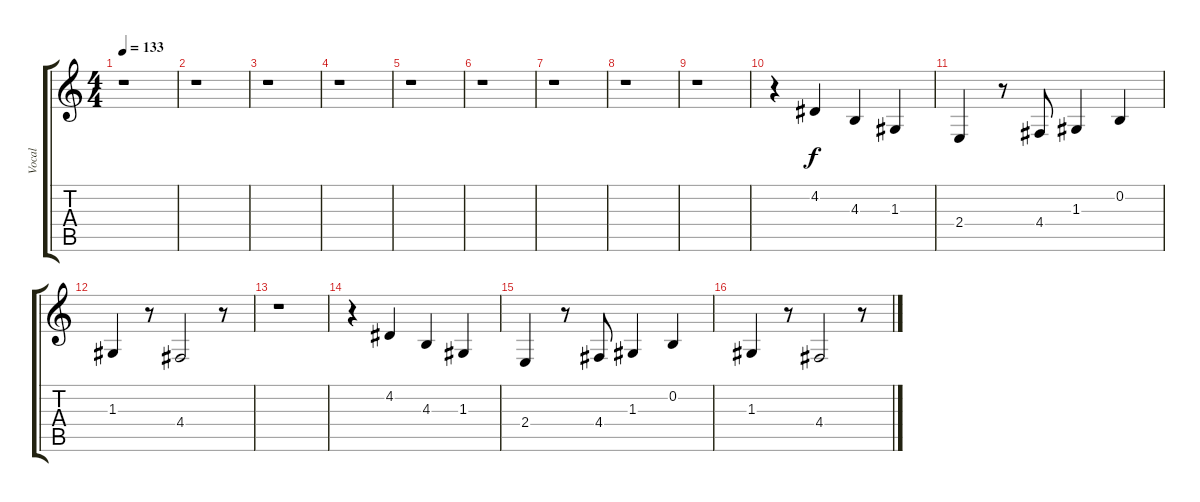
\track ("Vocal" "Vocal") {instrument honkytonkpiano}
\staff {score tabs}
\tuning (E4 B3 G3 D3 A2 E2) {hide}
\ts (4 4)
\tempo 133
\clef g2
\ks c
r.1{dy f} |
r.1 |
r.1 |
r.1 |
r.1 |
r.1 |
r.1 |
r.1 |
r.1 |
r.4 4.2.4 4.3.4 1.3.4 |
2.4.4 r.8 4.4.8 1.3.4 0.2.4 |
1.3.4 r.8 4.4.2 r.8 |
r.1 |
r.4 4.2.4 4.3.4 1.3.4 |
2.4.4 r.8 4.4.8 1.3.4 0.2.4 |
1.3.4 r.8 4.4.2 r.8
